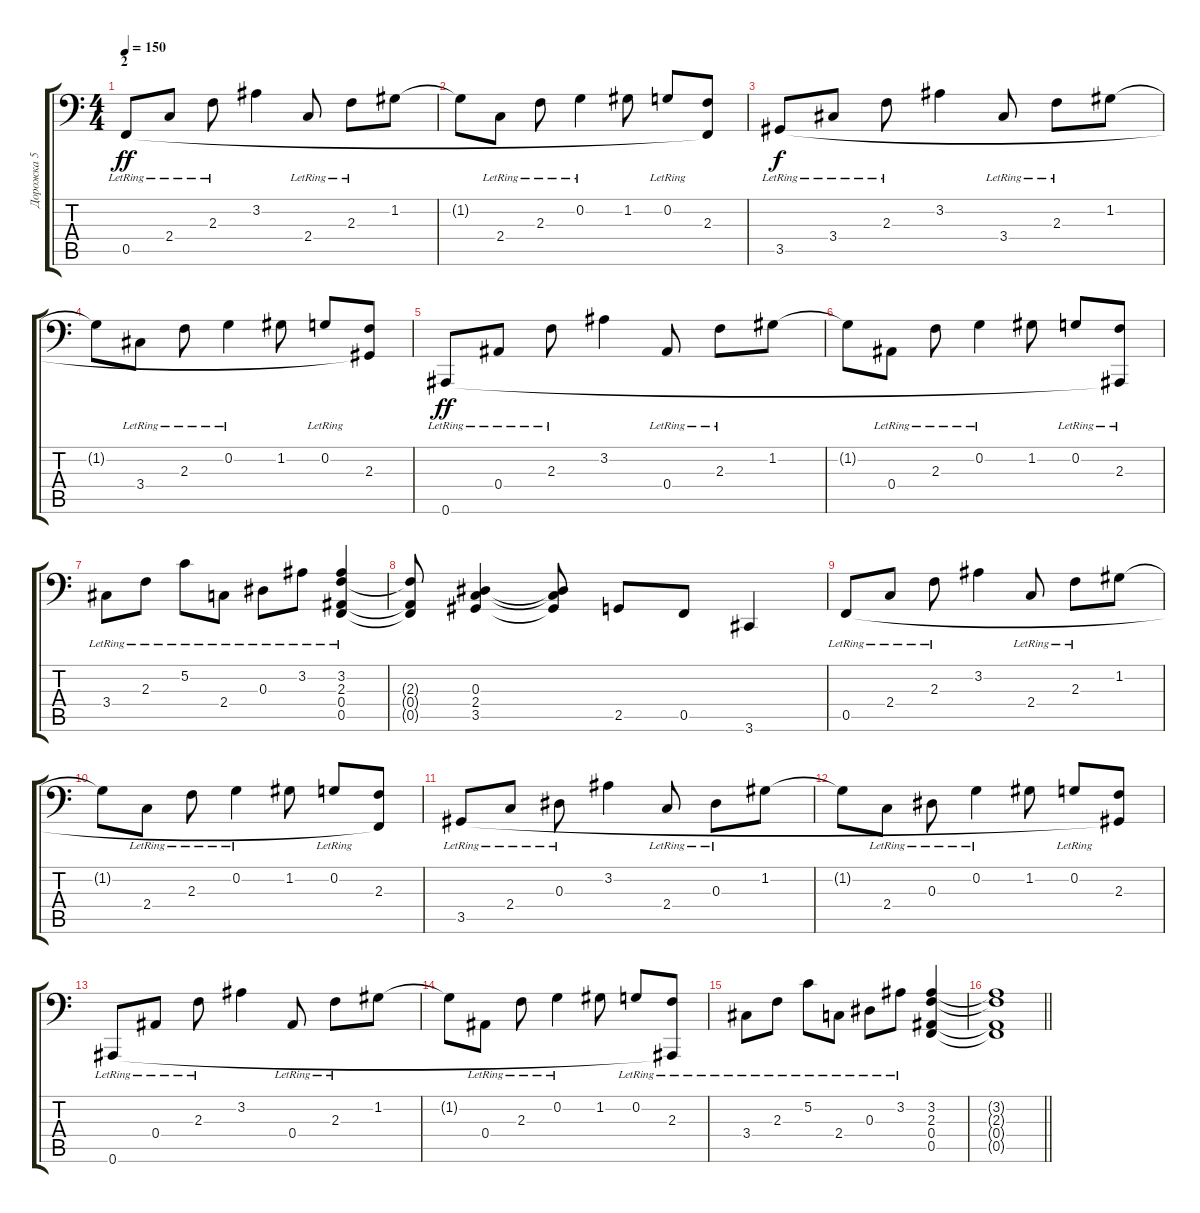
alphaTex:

\track ("Дорожка 5" "Дорожка 5") {instrument brightacousticpiano}
\staff {score tabs}
\tuning (C4 G3 Eb3 Bb2 F2 Bb1) {hide}
\ts (4 4)
\section ("" "2")
\tempo 150
\clef f4
\ks c
0.5{lr}.8{dy ff} 2.4{lr}.8 2.3{lr}.8 3.2.4 2.4{lr}.8 2.3{lr}.8 1.2.8 |
1.2{t}.8 2.4{lr}.8 2.3{lr}.8 0.2{lr}.4 1.2.8 0.2{lr}.8 (2.3 0.5{t}).8 |
3.5{lr}.8{dy f} 3.4{lr}.8 2.3{lr}.8 3.2.4 3.4{lr}.8 2.3{lr}.8 1.2.8 |
1.2{t}.8 3.4{lr}.8 2.3{lr}.8 0.2{lr}.4 1.2.8 0.2{lr}.8 (2.3 3.5{t}).8 |
0.6{lr}.8{dy ff} 0.4{lr}.8 2.3{lr}.8 3.2.4 0.4{lr}.8 2.3{lr}.8 1.2.8 |
1.2{t}.8 0.4{lr}.8 2.3{lr}.8 0.2{lr}.4 1.2.8 0.2{lr}.8 (2.3{lr} 0.6{t}).8 |
3.4{lr}.8 2.3{lr}.8 5.2{lr}.8 2.4{lr}.8 0.3{lr}.8 3.2{lr}.8 (3.2 2.3{lr} 0.4{lr} 0.5{lr}).4 |
(2.3{t} 0.4{t} 0.5{t}).8 (0.3 2.4 3.5).4 (0.3{t} 2.4{t} 3.5{t}).8 2.5.8 0.5.8 3.6.4 |
0.5{lr}.8 2.4{lr}.8 2.3{lr}.8 3.2.4 2.4{lr}.8 2.3{lr}.8 1.2.8 |
1.2{t}.8 2.4{lr}.8 2.3{lr}.8 0.2{lr}.4 1.2.8 0.2{lr}.8 (2.3 0.5{t}).8 |
3.5{lr}.8 2.4{lr}.8 0.3{lr}.8 3.2.4 2.4{lr}.8 0.3{lr}.8 1.2.8 |
1.2{t}.8 2.4{lr}.8 0.3{lr}.8 0.2{lr}.4 1.2.8 0.2{lr}.8 (2.3 3.5{t}).8 |
0.6{lr}.8 0.4{lr}.8 2.3{lr}.8 3.2.4 0.4{lr}.8 2.3{lr}.8 1.2.8 |
1.2{t}.8 0.4{lr}.8 2.3{lr}.8 0.2{lr}.4 1.2.8 0.2{lr}.8 (2.3{lr} 0.6{t}).8 |
3.4{lr}.8 2.3{lr}.8 5.2{lr}.8 2.4{lr}.8 0.3{lr}.8 3.2{lr}.8 (3.2 2.3 0.4 0.5).4 |
\barLineRight lightlight
(3.2{t} 2.3{t} 0.4{t} 0.5{t}).1
